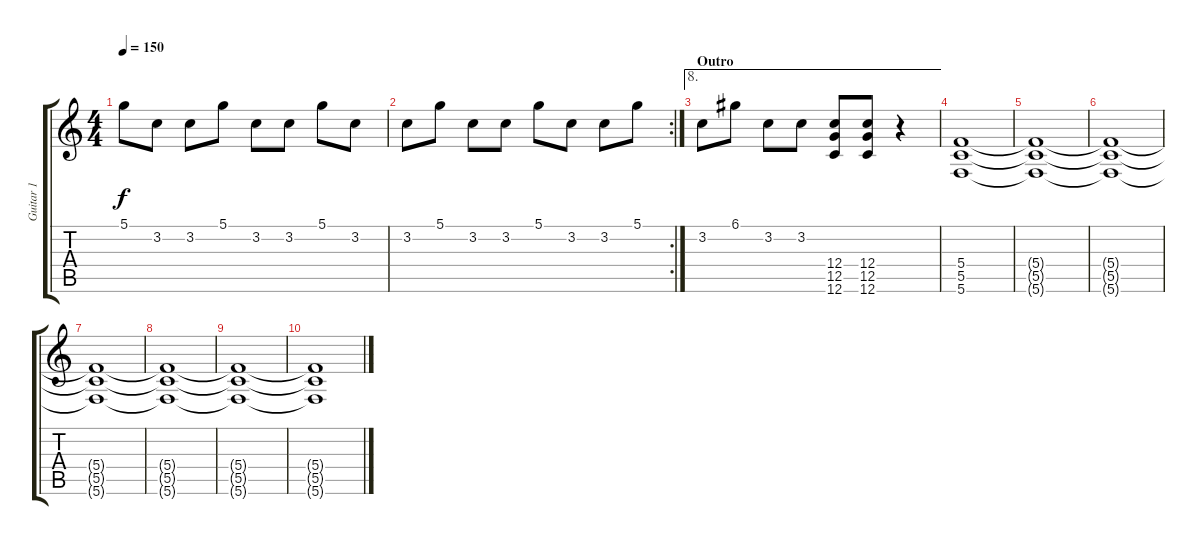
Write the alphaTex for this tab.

\track ("Guitar 1" "Guitar 1") {instrument distortionguitar}
\staff {score tabs}
\tuning (D4 A3 F3 C3 G2 C2) {hide}
\ts (4 4)
\tempo 150
\clef g2
\ks c
5.1.8{dy f} 3.2.8 3.2.8 5.1.8 3.2.8 3.2.8 5.1.8 3.2.8 |
\rc 2
3.2.8 5.1.8 3.2.8 3.2.8 5.1.8 3.2.8 3.2.8 5.1.8 |
\ae 8
\section ("" "Outro")
3.2.8 6.1.8 3.2.8 3.2.8 (12.4 12.5 12.6).8 (12.4 12.5 12.6).8 r.4 |
(5.4 5.5 5.6).1 |
(5.4{t} 5.5{t} 5.6{t}).1 |
(5.4{t} 5.5{t} 5.6{t}).1 |
(5.4{t} 5.5{t} 5.6{t}).1 |
(5.4{t} 5.5{t} 5.6{t}).1 |
(5.4{t} 5.5{t} 5.6{t}).1 |
(5.4{t} 5.5{t} 5.6{t}).1
